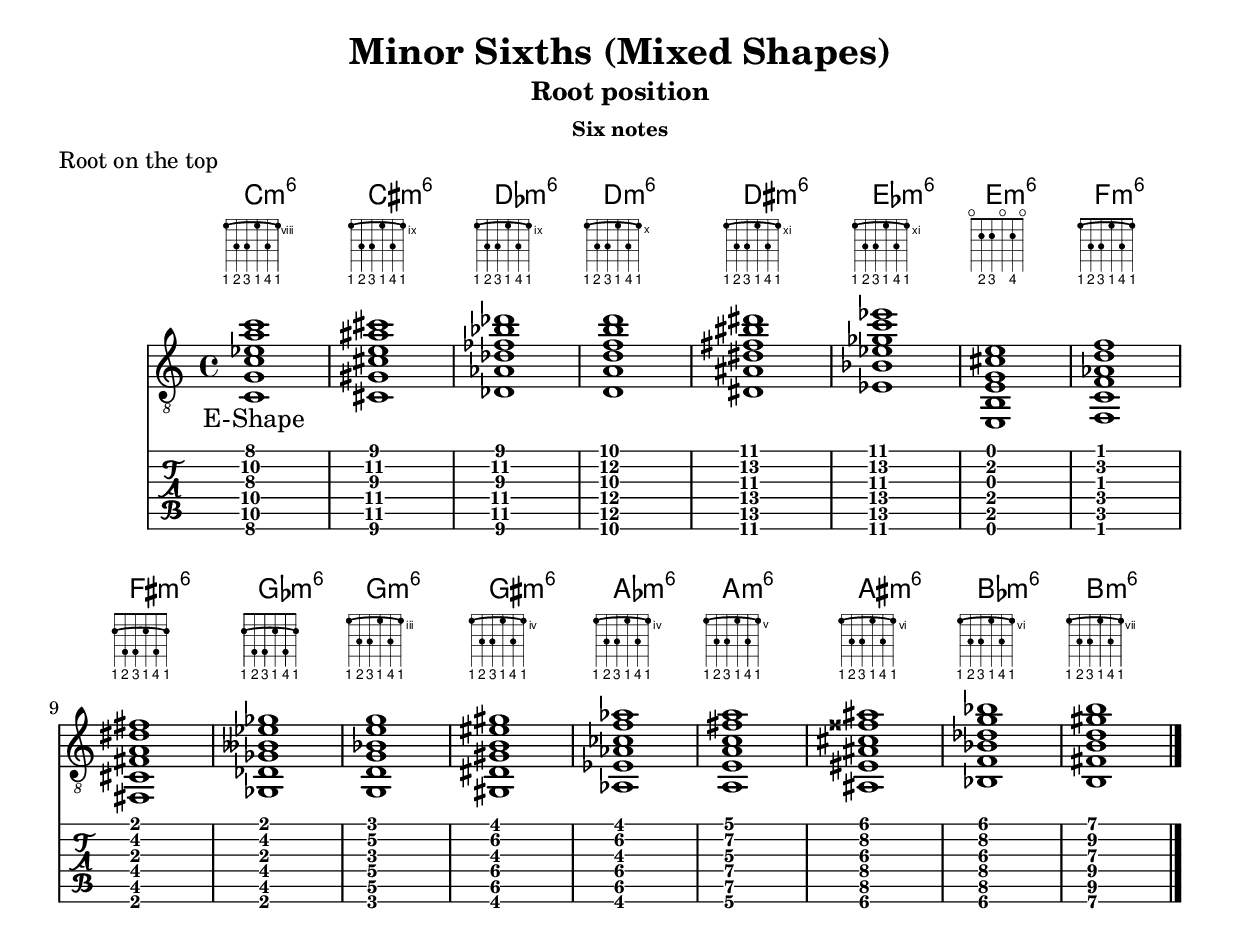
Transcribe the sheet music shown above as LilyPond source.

\version "2.19.15"
%\include "predefined-guitar-fretboards.ly"
\include "../c-shape.ly"
\include "../a-shape.ly"
\include "../g-shape.ly"
\include "../e-shape.ly"
\include "../d-shape.ly"
\include "../alt-shape.ly"

\layout {
   \context { %\Score
      %\override StringNumber.transparent = ##t
      \Voice
      \remove "New_fingering_engraver"
   }
}

\paper {
  print-all-headers = ##t
}

%%%chExceptionMusic = {
%%%  <c es a d' g'>1-\markup { "m"\super "6/9" }
%%%}
%%%
%%%chExceptions = #( append
%%%  ( sequential-music-to-chord-exceptions chExceptionMusic #t)
%%%  ignatzekExceptions)


%%%%%%%%%%%%%%%%%%%%%%%%%%%%%%%%%%%%%%%%%%%%%%%%%
%%%%%%%%%%%%%%%%% MINOR SIXTHS %%%%%%%%%%%%%%%%%%
%%%%%%%%%%%%%%%%%%%%%%%%%%%%%%%%%%%%%%%%%%%%%%%%%
minorsixthsRootPositionSixNotesRootOnTopChordSymbols = \chordmode {
% * tetrads
% ** minor sixths
% *** root position
% **** six notes
% ***** root on the top
  %\eShape
  \repeat unfold 1 {
    %\set chordNameExceptions = #chExceptions
    c1:m6
    cis1:m6
    des1:m6
    d1:m6
    dis1:m6 
    es1:m6
    e1:m6
    f1:m6
    fis1:m6 
    ges1:m6
    g1:m6
    gis1:m6 
    as1:m6
    a1:m6
    ais1:m6 
    bes1:m6
    b1:m6
  }
}

minorsixthsRootPositionSixNotesRootOnTopShapes = \lyricmode {
% * tetrads
% ** minor sixths
% *** root position
% **** six notes
% ***** root on the top
  \repeat unfold 1 {
    E-Shape \repeat unfold 16 { \skip1 }
  }
}

minorsixthsRootPositionSixNotesRootOnTop = \chordmode {
% * tetrads
% ** minor sixths
% *** root position
% **** six notes
% ***** root on the top
  \eShape
  c,:1.5.8.10-.13.15
  cis,:1.5.8.10-.13.15
  des,:1.5.8.10-.13.15
  d,:1.5.8.10-.13.15
  dis,:1.5.8.10-.13.15
  es,:1.5.8.10-.13.15
  e,,:1.5.8.10-.13.15
  f,,:1.5.8.10-.13.15
  fis,,:1.5.8.10-.13.15
  ges,,:1.5.8.10-.13.15
  g,,:1.5.8.10-.13.15
  gis,,:1.5.8.10-.13.15
  as,,:1.5.8.10-.13.15
  a,,:1.5.8.10-.13.15
  ais,,:1.5.8.10-.13.15
  bes,,:1.5.8.10-.13.15
  b,,:1.5.8.10-.13.15
  \bar "|."
}

%%%%%%%%%%%%%%%%%%%%%%%%%%%%%%%%%%%%%%%%%%%%%%%%%%
%%%%%%%%%%%%%%% SCORE DEFINITIONS %%%%%%%%%%%%%%%%
%%%%%%%%%%%%%%%%%%%%%%%%%%%%%%%%%%%%%%%%%%%%%%%%%%
%%{
  \score {
    <<
      \new ChordNames {
        \minorsixthsRootPositionSixNotesRootOnTopChordSymbols
      }
      \new FretBoards {
        \minorsixthsRootPositionSixNotesRootOnTop
      }
      \new Voice = "minorsixths" {
        \clef "treble_8"
        \minorsixthsRootPositionSixNotesRootOnTop
      }
      \new Lyrics \lyricsto "minorsixths" {
        \minorsixthsRootPositionSixNotesRootOnTopShapes
      }
      \new TabStaff {
        \minorsixthsRootPositionSixNotesRootOnTop
      }
    >>
    \header {
      title = "Minor Sixths (Mixed Shapes)"
      subtitle = "Root position"
      subsubtitle = "Six notes"
      piece = "Root on the top"
    }
  }
%}
